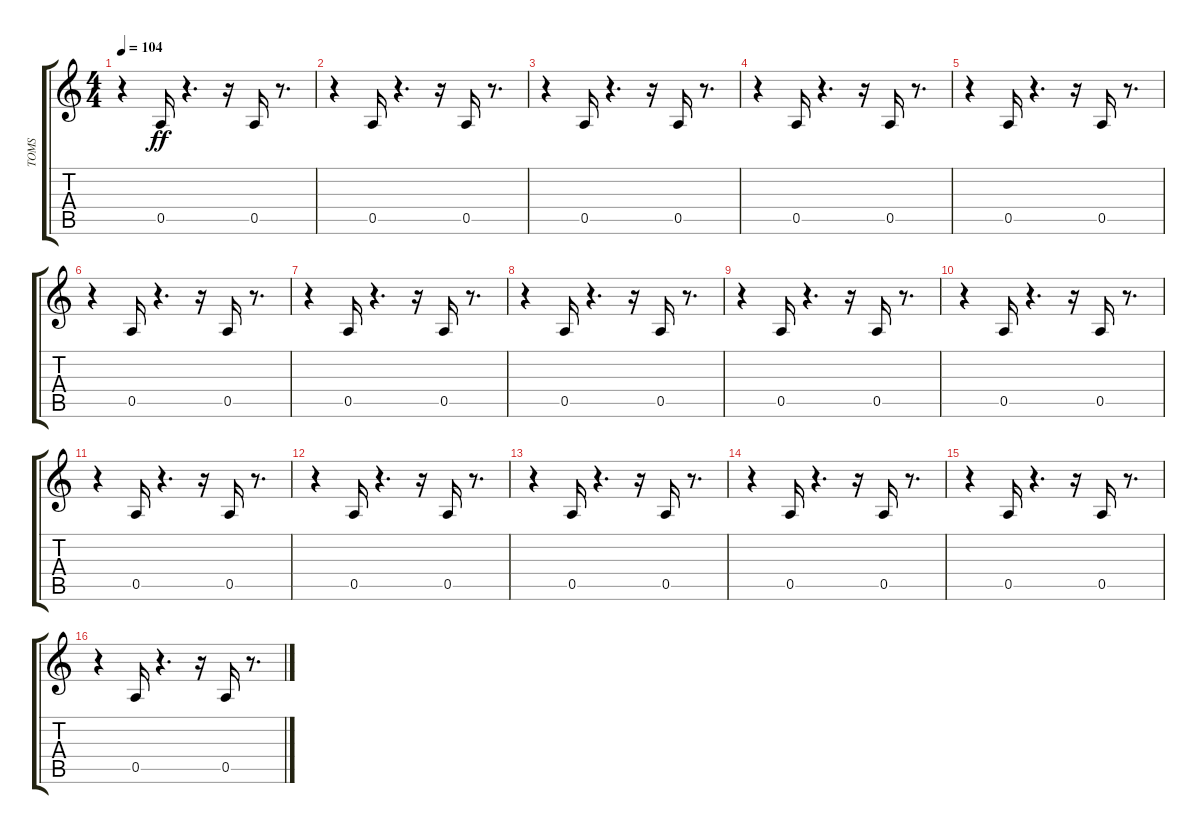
\track ("TOMS" "TOMS") {instrument acousticguitarsteel}
\staff {score tabs}
\tuning (E4 B3 G3 D3 A2 E2) {hide}
\ts (4 4)
\tempo 104
\clef g2
\ks c
r.4{dy ff} 0.5.16 r.4{d} r.16 0.5.16 r.8{d} |
r.4 0.5.16 r.4{d} r.16 0.5.16 r.8{d} |
r.4 0.5.16 r.4{d} r.16 0.5.16 r.8{d} |
r.4 0.5.16 r.4{d} r.16 0.5.16 r.8{d} |
r.4 0.5.16 r.4{d} r.16 0.5.16 r.8{d} |
r.4 0.5.16 r.4{d} r.16 0.5.16 r.8{d} |
r.4 0.5.16 r.4{d} r.16 0.5.16 r.8{d} |
r.4 0.5.16 r.4{d} r.16 0.5.16 r.8{d} |
r.4 0.5.16 r.4{d} r.16 0.5.16 r.8{d} |
r.4 0.5.16 r.4{d} r.16 0.5.16 r.8{d} |
r.4 0.5.16 r.4{d} r.16 0.5.16 r.8{d} |
r.4 0.5.16 r.4{d} r.16 0.5.16 r.8{d} |
r.4 0.5.16 r.4{d} r.16 0.5.16 r.8{d} |
r.4 0.5.16 r.4{d} r.16 0.5.16 r.8{d} |
r.4 0.5.16 r.4{d} r.16 0.5.16 r.8{d} |
r.4 0.5.16 r.4{d} r.16 0.5.16 r.8{d}
